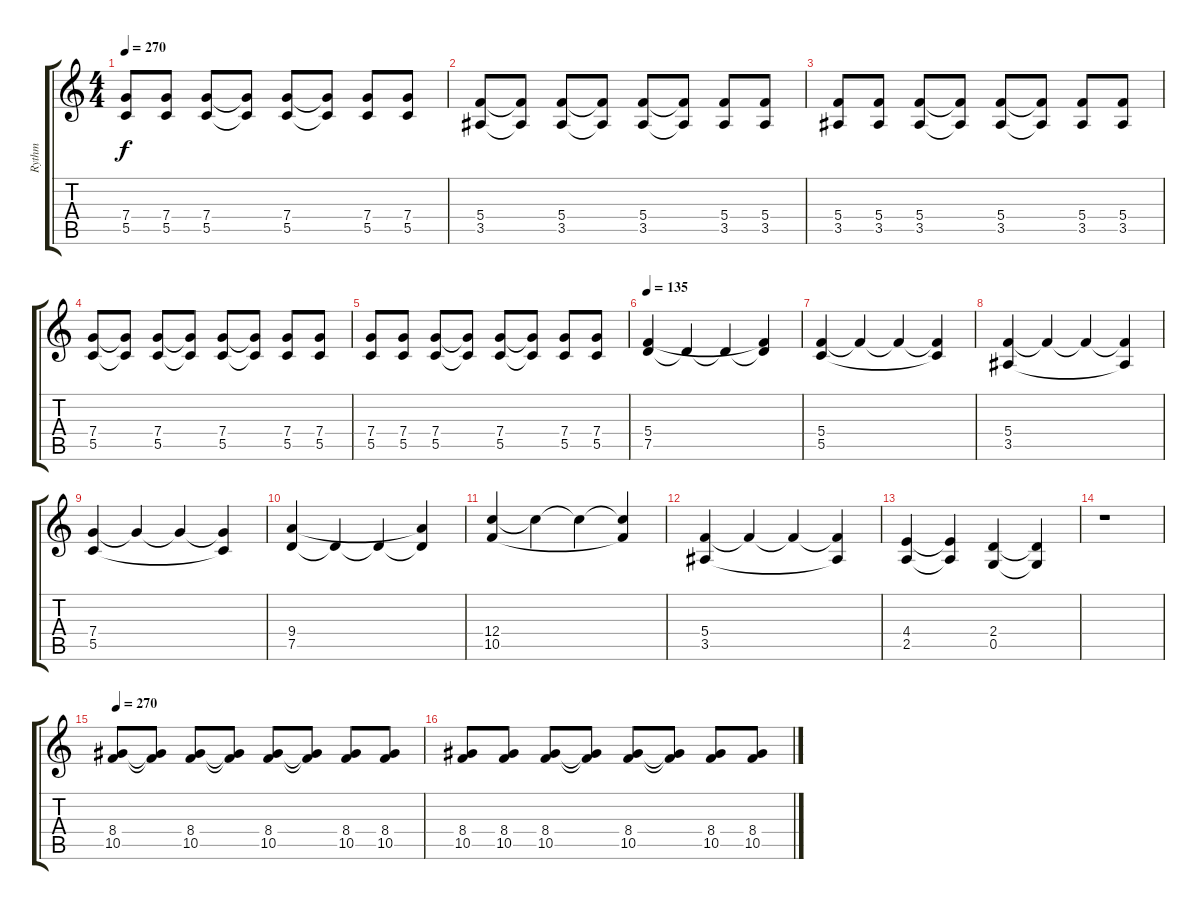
\track ("Rythm" "Rythm") {instrument distortionguitar}
\staff {score tabs}
\tuning (D4 A3 F3 C3 G2 C2) {hide}
\ts (4 4)
\tempo 270
\clef g2
\ks c
(7.4 5.5).8{dy f} (7.4 5.5).8 (7.4 5.5).8 (7.4{t} 5.5{t}).8 (7.4 5.5).8 (7.4{t} 5.5{t}).8 (7.4 5.5).8 (7.4 5.5).8 |
(5.4 3.5).8 (5.4{t} 3.5{t}).8 (5.4 3.5).8 (5.4{t} 3.5{t}).8 (5.4 3.5).8 (5.4{t} 3.5{t}).8 (5.4 3.5).8 (5.4 3.5).8 |
(5.4 3.5).8 (5.4 3.5).8 (5.4 3.5).8 (5.4{t} 3.5{t}).8 (5.4 3.5).8 (5.4{t} 3.5{t}).8 (5.4 3.5).8 (5.4 3.5).8 |
(7.4 5.5).8 (7.4{t} 5.5{t}).8 (7.4 5.5).8 (7.4{t} 5.5{t}).8 (7.4 5.5).8 (7.4{t} 5.5{t}).8 (7.4 5.5).8 (7.4 5.5).8 |
(7.4 5.5).8 (7.4 5.5).8 (7.4 5.5).8 (7.4{t} 5.5{t}).8 (7.4 5.5).8 (7.4{t} 5.5{t}).8 (7.4 5.5).8 (7.4 5.5).8 |
\tempo 135
(5.4 7.5).4 7.5{t}.4 7.5{t}.4 (5.4{t} 7.5{t}).4 |
(5.4 5.5).4 5.4{t}.4 5.4{t}.4 (5.4{t} 5.5{t}).4 |
(5.4 3.5).4 5.4{t}.4 5.4{t}.4 (5.4{t} 3.5{t}).4 |
(7.4 5.5).4 7.4{t}.4 7.4{t}.4 (7.4{t} 5.5{t}).4 |
(9.4 7.5).4 7.5{t}.4 7.5{t}.4 (9.4{t} 7.5{t}).4 |
(12.4 10.5).4 12.4{t}.4 12.4{t}.4 (12.4{t} 10.5{t}).4 |
(5.4 3.5).4 5.4{t}.4 5.4{t}.4 (5.4{t} 3.5{t}).4 |
(4.4 2.5).4 (4.4{t} 2.5{t}).4 (2.4 0.5).4 (2.4{t} 0.5{t}).4 |
r.1 |
\tempo 270
(8.4 10.5).8 (8.4{t} 10.5{t}).8 (8.4 10.5).8 (8.4{t} 10.5{t}).8 (8.4 10.5).8 (8.4{t} 10.5{t}).8 (8.4 10.5).8 (8.4 10.5).8 |
(8.4 10.5).8 (8.4 10.5).8 (8.4 10.5).8 (8.4{t} 10.5{t}).8 (8.4 10.5).8 (8.4{t} 10.5{t}).8 (8.4 10.5).8 (8.4 10.5).8
